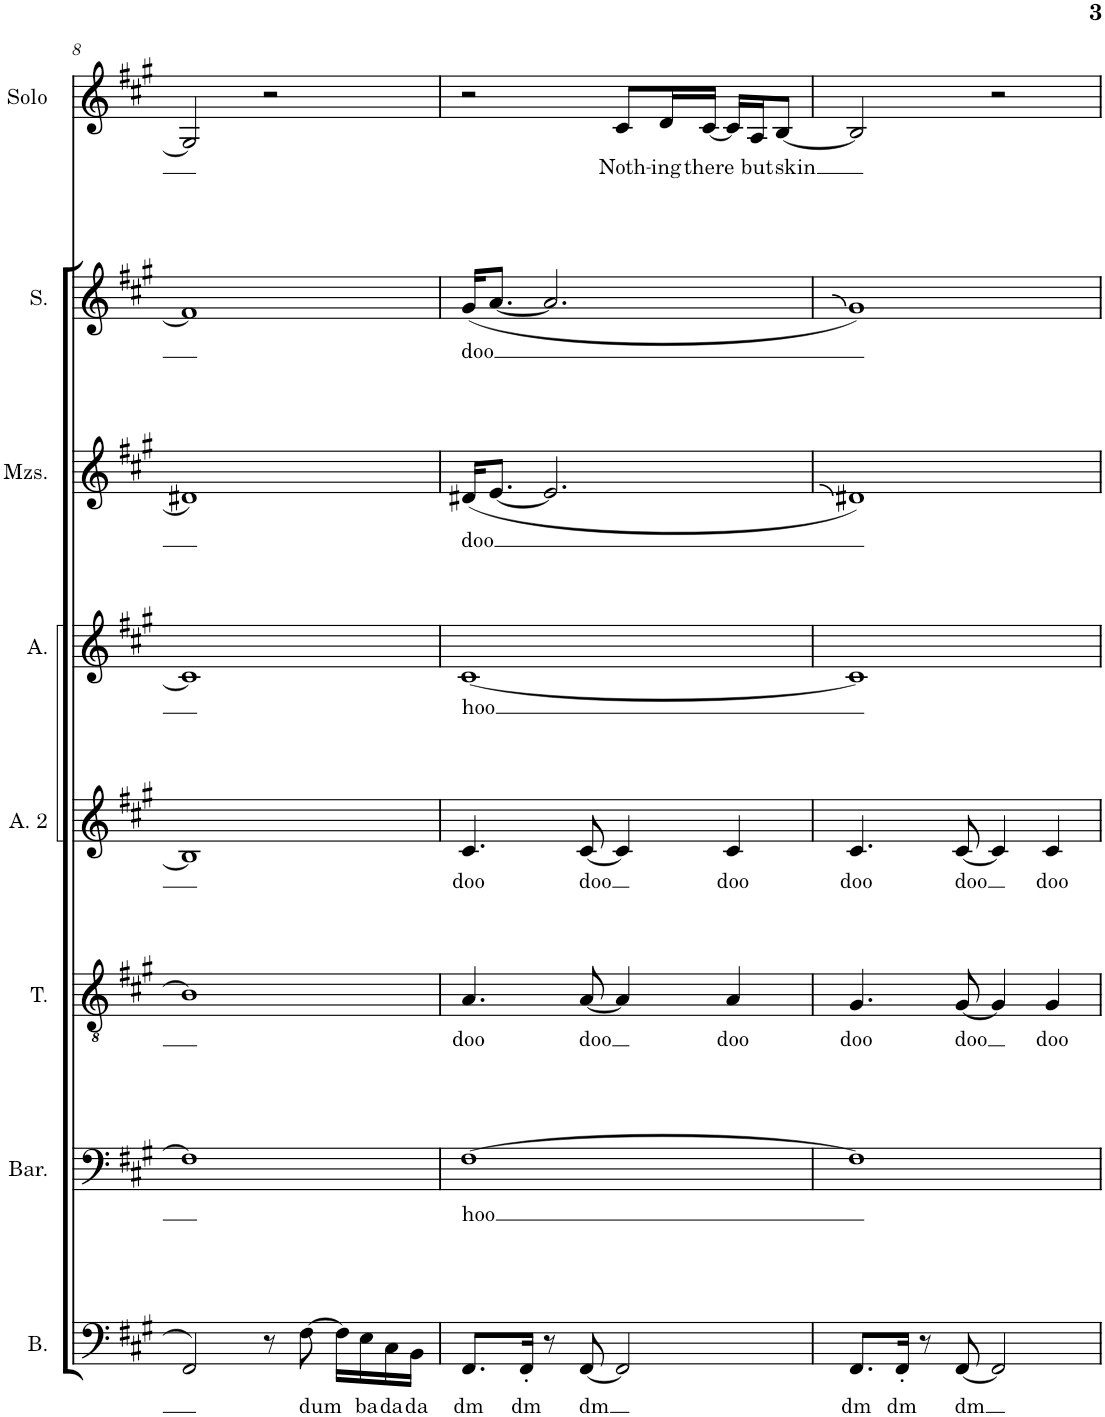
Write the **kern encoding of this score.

**kern	**text	**kern	**text	**kern	**text	**kern	**text	**kern	**text	**kern	**text	**kern	**text	**kern	**text
*part8	*part8	*part7	*part7	*part6	*part6	*part5	*part5	*part4	*part4	*part3	*part3	*part2	*part2	*part1	*part1
*staff8	*staff8	*staff7	*staff7	*staff6	*staff6	*staff5	*staff5	*staff4	*staff4	*staff3	*staff3	*staff2	*staff2	*staff1	*staff1
*I"Bass	*	*I"Baritone	*	*I"Tenor	*	*I"Alto 2	*	*I"Alto	*	*I"Mezzo-soprano	*	*I"Soprano	*	*I"Solo	*
*I'B.	*	*I'Bar.	*	*I'T.	*	*I'A. 2	*	*I'A.	*	*I'Mzs.	*	*I'S.	*	*I'Solo	*
!!LO:PB:g=z
*clefF4	*	*clefF4	*	*clefGv2	*	*clefG2	*	*clefG2	*	*clefG2	*	*clefG2	*	*clefG2	*
*k[f#c#g#]	*	*k[f#c#g#]	*	*k[f#c#g#]	*	*k[f#c#g#]	*	*k[f#c#g#]	*	*k[f#c#g#]	*	*k[f#c#g#]	*	*k[f#c#g#]	*
*M4/4	*	*M4/4	*	*M4/4	*	*M4/4	*	*M4/4	*	*M4/4	*	*M4/4	*	*M4/4	*
=8	=8	=8	=8	=8	=8	=8	=8	=8	=8	=8	=8	=8	=8	=8	=8
2FF#/	.	1F#]	.	1B]	.	1B]	.	1c#]	.	1d#X	.	1f#]	.	2G#/]	.
8r	.	.	.	.	.	.	.	.	.	.	.	.	.	2r	.
!	!LO:LY:b	!	!	!	!	!	!	!	!	!	!	!	!	!	!
[8F#\	dum	.	.	.	.	.	.	.	.	.	.	.	.	.	.
16F#\LL]	.	.	.	.	.	.	.	.	.	.	.	.	.	.	.
!	!LO:LY:b	!	!	!	!	!	!	!	!	!	!	!	!	!	!
16E\	ba	.	.	.	.	.	.	.	.	.	.	.	.	.	.
!	!LO:LY:b	!	!	!	!	!	!	!	!	!	!	!	!	!	!
16C#\	da	.	.	.	.	.	.	.	.	.	.	.	.	.	.
!	!LO:LY:b	!	!	!	!	!	!	!	!	!	!	!	!	!	!
16BB\JJ	da	.	.	.	.	.	.	.	.	.	.	.	.	.	.
=9	=9	=9	=9	=9	=9	=9	=9	=9	=9	=9	=9	=9	=9	=9	=9
!	!LO:LY:b	!	!LO:LY:b	!	!LO:LY:b	!	!LO:LY:b	!	!LO:LY:b	!	!LO:LY:b	!	!LO:LY:b	!	!
8.FF#/L	dm	[1F#	hoo	4.A/	doo	4.c#/	doo	[1c#	hoo	(16d#X/KL	doo	(16g#/KL	doo	2r	.
.	.	.	.	.	.	.	.	.	.	[8.e/J	.	[8.a/J	.	.	.
!	!LO:LY:b	!	!	!	!	!	!	!	!	!	!	!	!	!	!
16FF#'/Jk	dm	.	.	.	.	.	.	.	.	.	.	.	.	.	.
8r	.	.	.	.	.	.	.	.	.	2.e/]	.	2.a/]	.	.	.
!	!LO:LY:b	!	!	!	!LO:LY:b	!	!LO:LY:b	!	!	!	!	!	!	!	!
[8FF#/	dm	.	.	[8A/	doo	[8c#/	doo	.	.	.	.	.	.	.	.
!	!	!	!	!	!	!	!	!	!	!	!	!	!	!	!LO:LY:b
2FF#/]	.	.	.	4A/]	.	4c#/]	.	.	.	.	.	.	.	8c#/L	Noth-
!	!	!	!	!	!	!	!	!	!	!	!	!	!	!	!LO:LY:b
.	.	.	.	.	.	.	.	.	.	.	.	.	.	16d/L	-ing
!	!	!	!	!	!	!	!	!	!	!	!	!	!	!	!LO:LY:b
.	.	.	.	.	.	.	.	.	.	.	.	.	.	[16c#/JJ	there
!	!	!	!	!	!LO:LY:b	!	!LO:LY:b	!	!	!	!	!	!	!	!
.	.	.	.	4A/	doo	4c#/	doo	.	.	.	.	.	.	16c#/LL]	.
!	!	!	!	!	!	!	!	!	!	!	!	!	!	!	!LO:LY:b
.	.	.	.	.	.	.	.	.	.	.	.	.	.	16A/J	but
!	!	!	!	!	!	!	!	!	!	!	!	!	!	!	!LO:LY:b
.	.	.	.	.	.	.	.	.	.	.	.	.	.	[8B/J	skin
=10	=10	=10	=10	=10	=10	=10	=10	=10	=10	=10	=10	=10	=10	=10	=10
!	!LO:LY:b	!	!	!	!LO:LY:b	!	!LO:LY:b	!	!	!	!	!	!	!	!
8.FF#/L	dm	1F#]	.	4.G#/	doo	4.c#/	doo	1c#]	.	1d#X)	.	1g#)	.	2B/]	.
!	!LO:LY:b	!	!	!	!	!	!	!	!	!	!	!	!	!	!
16FF#'/Jk	dm	.	.	.	.	.	.	.	.	.	.	.	.	.	.
8r	.	.	.	.	.	.	.	.	.	.	.	.	.	.	.
!	!LO:LY:b	!	!	!	!LO:LY:b	!	!LO:LY:b	!	!	!	!	!	!	!	!
[8FF#/	dm	.	.	[8G#/	doo	[8c#/	doo	.	.	.	.	.	.	.	.
2FF#/]	.	.	.	4G#/]	.	4c#/]	.	.	.	.	.	.	.	2r	.
!	!	!	!	!	!LO:LY:b	!	!LO:LY:b	!	!	!	!	!	!	!	!
.	.	.	.	4G#/	doo	4c#/	doo	.	.	.	.	.	.	.	.
=	=	=	=	=	=	=	=	=	=	=	=	=	=	=	=
*-	*-	*-	*-	*-	*-	*-	*-	*-	*-	*-	*-	*-	*-	*-	*-
